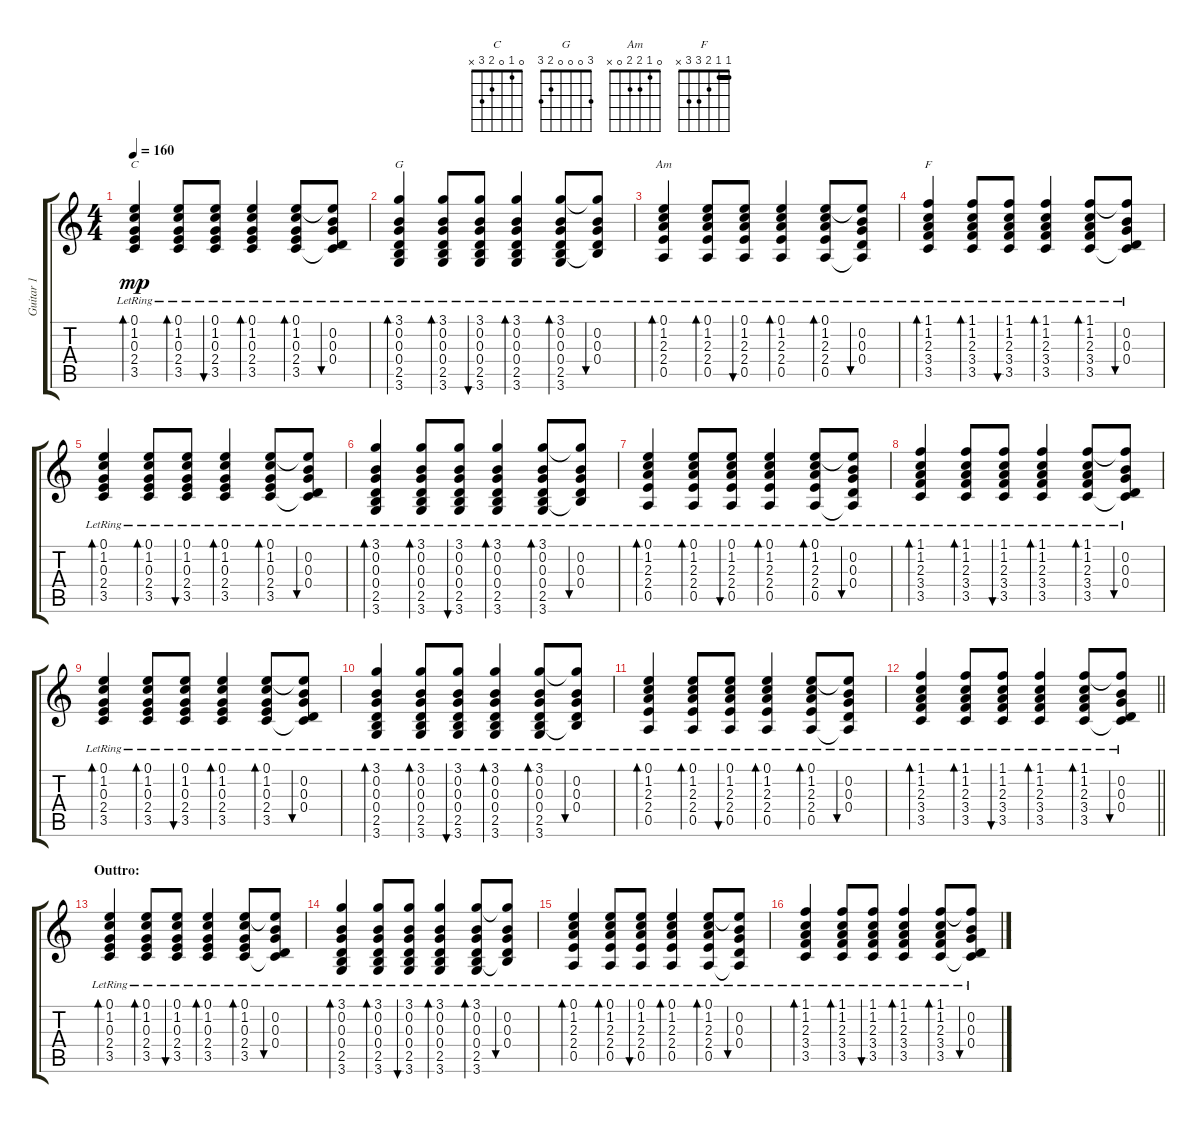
\track ("Guitar 1" "Guitar 1") {instrument acousticguitarsteel}
\staff {score tabs}
\tuning (E4 B3 G3 D3 A2 E2) {hide}
\chord ("C" 0 1 0 2 3 x)
\chord ("G" 3 0 0 0 2 3)
\chord ("Am" 0 1 2 2 0 x)
\chord ("F" 1 1 2 3 3 x) {barre 1}
\ts (4 4)
\tempo 160
\clef g2
\ks c
(0.1{lr} 1.2{lr} 0.3{lr} 2.4{lr} 3.5{lr}).4{bd 60 ch "C" dy mp} (0.1{lr} 1.2{lr} 0.3{lr} 2.4{lr} 3.5{lr}).8{bd 60} (0.1{lr} 1.2{lr} 0.3{lr} 2.4{lr} 3.5{lr}).8{bu 60} (0.1{lr} 1.2{lr} 0.3{lr} 2.4{lr} 3.5{lr}).4{bd 60} (0.1{lr} 1.2{lr} 0.3{lr} 2.4{lr} 3.5{lr}).8{bd 60} (0.1{t} 0.2{lr} 0.3{lr} 0.4{lr} 3.5{t}).8{bu 60} |
(3.1{lr} 0.2{lr} 0.3{lr} 0.4{lr} 2.5{lr} 3.6{lr}).4{bd 60 ch "G"} (3.1{lr} 0.2{lr} 0.3{lr} 0.4{lr} 2.5{lr} 3.6{lr}).8{bd 60} (3.1{lr} 0.2{lr} 0.3{lr} 0.4{lr} 2.5{lr} 3.6{lr}).8{bu 60} (3.1{lr} 0.2{lr} 0.3{lr} 0.4{lr} 2.5{lr} 3.6{lr}).4{bd 60} (3.1{lr} 0.2{lr} 0.3{lr} 0.4{lr} 2.5{lr} 3.6{lr}).8{bd 60} (3.1{t} 0.2{lr} 0.3{lr} 0.4{lr} 2.5{t}).8{bu 60} |
(0.1{lr} 1.2{lr} 2.3{lr} 2.4{lr} 0.5{lr}).4{bd 60 ch "Am"} (0.1{lr} 1.2{lr} 2.3{lr} 2.4{lr} 0.5{lr}).8{bd 60} (0.1{lr} 1.2{lr} 2.3{lr} 2.4{lr} 0.5{lr}).8{bu 60} (0.1{lr} 1.2{lr} 2.3{lr} 2.4{lr} 0.5{lr}).4{bd 60} (0.1{lr} 1.2{lr} 2.3{lr} 2.4{lr} 0.5{lr}).8{bd 60} (0.1{t} 0.2{lr} 0.3{lr} 0.4{lr} 0.5{t}).8{bu 60} |
(1.1{lr} 1.2{lr} 2.3{lr} 3.4{lr} 3.5{lr}).4{bd 60 ch "F"} (1.1{lr} 1.2{lr} 2.3{lr} 3.4{lr} 3.5{lr}).8{bd 60} (1.1{lr} 1.2{lr} 2.3{lr} 3.4{lr} 3.5{lr}).8{bu 60} (1.1{lr} 1.2{lr} 2.3{lr} 3.4{lr} 3.5{lr}).4{bd 60} (1.1{lr} 1.2{lr} 2.3{lr} 3.4{lr} 3.5{lr}).8{bd 60} (1.1{t} 0.2{lr} 0.3{lr} 0.4{lr} 3.5{t}).8{bu 60} |
(0.1{lr} 1.2{lr} 0.3{lr} 2.4{lr} 3.5{lr}).4{bd 60} (0.1{lr} 1.2{lr} 0.3{lr} 2.4{lr} 3.5{lr}).8{bd 60} (0.1{lr} 1.2{lr} 0.3{lr} 2.4{lr} 3.5{lr}).8{bu 60} (0.1{lr} 1.2{lr} 0.3{lr} 2.4{lr} 3.5{lr}).4{bd 60} (0.1{lr} 1.2{lr} 0.3{lr} 2.4{lr} 3.5{lr}).8{bd 60} (0.1{t} 0.2{lr} 0.3{lr} 0.4{lr} 3.5{t}).8{bu 60} |
(3.1{lr} 0.2{lr} 0.3{lr} 0.4{lr} 2.5{lr} 3.6{lr}).4{bd 60} (3.1{lr} 0.2{lr} 0.3{lr} 0.4{lr} 2.5{lr} 3.6{lr}).8{bd 60} (3.1{lr} 0.2{lr} 0.3{lr} 0.4{lr} 2.5{lr} 3.6{lr}).8{bu 60} (3.1{lr} 0.2{lr} 0.3{lr} 0.4{lr} 2.5{lr} 3.6{lr}).4{bd 60} (3.1{lr} 0.2{lr} 0.3{lr} 0.4{lr} 2.5{lr} 3.6{lr}).8{bd 60} (3.1{t} 0.2{lr} 0.3{lr} 0.4{lr} 2.5{t}).8{bu 60} |
(0.1{lr} 1.2{lr} 2.3{lr} 2.4{lr} 0.5{lr}).4{bd 60} (0.1{lr} 1.2{lr} 2.3{lr} 2.4{lr} 0.5{lr}).8{bd 60} (0.1{lr} 1.2{lr} 2.3{lr} 2.4{lr} 0.5{lr}).8{bu 60} (0.1{lr} 1.2{lr} 2.3{lr} 2.4{lr} 0.5{lr}).4{bd 60} (0.1{lr} 1.2{lr} 2.3{lr} 2.4{lr} 0.5{lr}).8{bd 60} (0.1{t} 0.2{lr} 0.3{lr} 0.4{lr} 0.5{t}).8{bu 60} |
(1.1{lr} 1.2{lr} 2.3{lr} 3.4{lr} 3.5{lr}).4{bd 60} (1.1{lr} 1.2{lr} 2.3{lr} 3.4{lr} 3.5{lr}).8{bd 60} (1.1{lr} 1.2{lr} 2.3{lr} 3.4{lr} 3.5{lr}).8{bu 60} (1.1{lr} 1.2{lr} 2.3{lr} 3.4{lr} 3.5{lr}).4{bd 60} (1.1{lr} 1.2{lr} 2.3{lr} 3.4{lr} 3.5{lr}).8{bd 60} (1.1{t} 0.2{lr} 0.3{lr} 0.4{lr} 3.5{t}).8{bu 60} |
(0.1{lr} 1.2{lr} 0.3{lr} 2.4{lr} 3.5{lr}).4{bd 60} (0.1{lr} 1.2{lr} 0.3{lr} 2.4{lr} 3.5{lr}).8{bd 60} (0.1{lr} 1.2{lr} 0.3{lr} 2.4{lr} 3.5{lr}).8{bu 60} (0.1{lr} 1.2{lr} 0.3{lr} 2.4{lr} 3.5{lr}).4{bd 60} (0.1{lr} 1.2{lr} 0.3{lr} 2.4{lr} 3.5{lr}).8{bd 60} (0.1{t} 0.2{lr} 0.3{lr} 0.4{lr} 3.5{t}).8{bu 60} |
(3.1{lr} 0.2{lr} 0.3{lr} 0.4{lr} 2.5{lr} 3.6{lr}).4{bd 60} (3.1{lr} 0.2{lr} 0.3{lr} 0.4{lr} 2.5{lr} 3.6{lr}).8{bd 60} (3.1{lr} 0.2{lr} 0.3{lr} 0.4{lr} 2.5{lr} 3.6{lr}).8{bu 60} (3.1{lr} 0.2{lr} 0.3{lr} 0.4{lr} 2.5{lr} 3.6{lr}).4{bd 60} (3.1{lr} 0.2{lr} 0.3{lr} 0.4{lr} 2.5{lr} 3.6{lr}).8{bd 60} (3.1{t} 0.2{lr} 0.3{lr} 0.4{lr} 2.5{t}).8{bu 60} |
(0.1{lr} 1.2{lr} 2.3{lr} 2.4{lr} 0.5{lr}).4{bd 60} (0.1{lr} 1.2{lr} 2.3{lr} 2.4{lr} 0.5{lr}).8{bd 60} (0.1{lr} 1.2{lr} 2.3{lr} 2.4{lr} 0.5{lr}).8{bu 60} (0.1{lr} 1.2{lr} 2.3{lr} 2.4{lr} 0.5{lr}).4{bd 60} (0.1{lr} 1.2{lr} 2.3{lr} 2.4{lr} 0.5{lr}).8{bd 60} (0.1{t} 0.2{lr} 0.3{lr} 0.4{lr} 0.5{t}).8{bu 60} |
\barLineRight lightlight
(1.1{lr} 1.2{lr} 2.3{lr} 3.4{lr} 3.5{lr}).4{bd 60} (1.1{lr} 1.2{lr} 2.3{lr} 3.4{lr} 3.5{lr}).8{bd 60} (1.1{lr} 1.2{lr} 2.3{lr} 3.4{lr} 3.5{lr}).8{bu 60} (1.1{lr} 1.2{lr} 2.3{lr} 3.4{lr} 3.5{lr}).4{bd 60} (1.1{lr} 1.2{lr} 2.3{lr} 3.4{lr} 3.5{lr}).8{bd 60} (1.1{t} 0.2{lr} 0.3{lr} 0.4{lr} 3.5{t}).8{bu 60} |
\section ("" "Outtro:")
(0.1{lr} 1.2{lr} 0.3{lr} 2.4{lr} 3.5{lr}).4{bd 60 volume 0} (0.1{lr} 1.2{lr} 0.3{lr} 2.4{lr} 3.5{lr}).8{bd 60} (0.1{lr} 1.2{lr} 0.3{lr} 2.4{lr} 3.5{lr}).8{bu 60} (0.1{lr} 1.2{lr} 0.3{lr} 2.4{lr} 3.5{lr}).4{bd 60} (0.1{lr} 1.2{lr} 0.3{lr} 2.4{lr} 3.5{lr}).8{bd 60} (0.1{t} 0.2{lr} 0.3{lr} 0.4{lr} 3.5{t}).8{bu 60} |
(3.1{lr} 0.2{lr} 0.3{lr} 0.4{lr} 2.5{lr} 3.6{lr}).4{bd 60} (3.1{lr} 0.2{lr} 0.3{lr} 0.4{lr} 2.5{lr} 3.6{lr}).8{bd 60} (3.1{lr} 0.2{lr} 0.3{lr} 0.4{lr} 2.5{lr} 3.6{lr}).8{bu 60} (3.1{lr} 0.2{lr} 0.3{lr} 0.4{lr} 2.5{lr} 3.6{lr}).4{bd 60} (3.1{lr} 0.2{lr} 0.3{lr} 0.4{lr} 2.5{lr} 3.6{lr}).8{bd 60} (3.1{t} 0.2{lr} 0.3{lr} 0.4{lr} 2.5{t}).8{bu 60} |
(0.1{lr} 1.2{lr} 2.3{lr} 2.4{lr} 0.5{lr}).4{bd 60} (0.1{lr} 1.2{lr} 2.3{lr} 2.4{lr} 0.5{lr}).8{bd 60} (0.1{lr} 1.2{lr} 2.3{lr} 2.4{lr} 0.5{lr}).8{bu 60} (0.1{lr} 1.2{lr} 2.3{lr} 2.4{lr} 0.5{lr}).4{bd 60} (0.1{lr} 1.2{lr} 2.3{lr} 2.4{lr} 0.5{lr}).8{bd 60} (0.1{t} 0.2{lr} 0.3{lr} 0.4{lr} 0.5{t}).8{bu 60} |
(1.1{lr} 1.2{lr} 2.3{lr} 3.4{lr} 3.5{lr}).4{bd 60} (1.1{lr} 1.2{lr} 2.3{lr} 3.4{lr} 3.5{lr}).8{bd 60} (1.1{lr} 1.2{lr} 2.3{lr} 3.4{lr} 3.5{lr}).8{bu 60} (1.1{lr} 1.2{lr} 2.3{lr} 3.4{lr} 3.5{lr}).4{bd 60} (1.1{lr} 1.2{lr} 2.3{lr} 3.4{lr} 3.5{lr}).8{bd 60} (1.1{t} 0.2{lr} 0.3{lr} 0.4{lr} 3.5{t}).8{bu 60}
